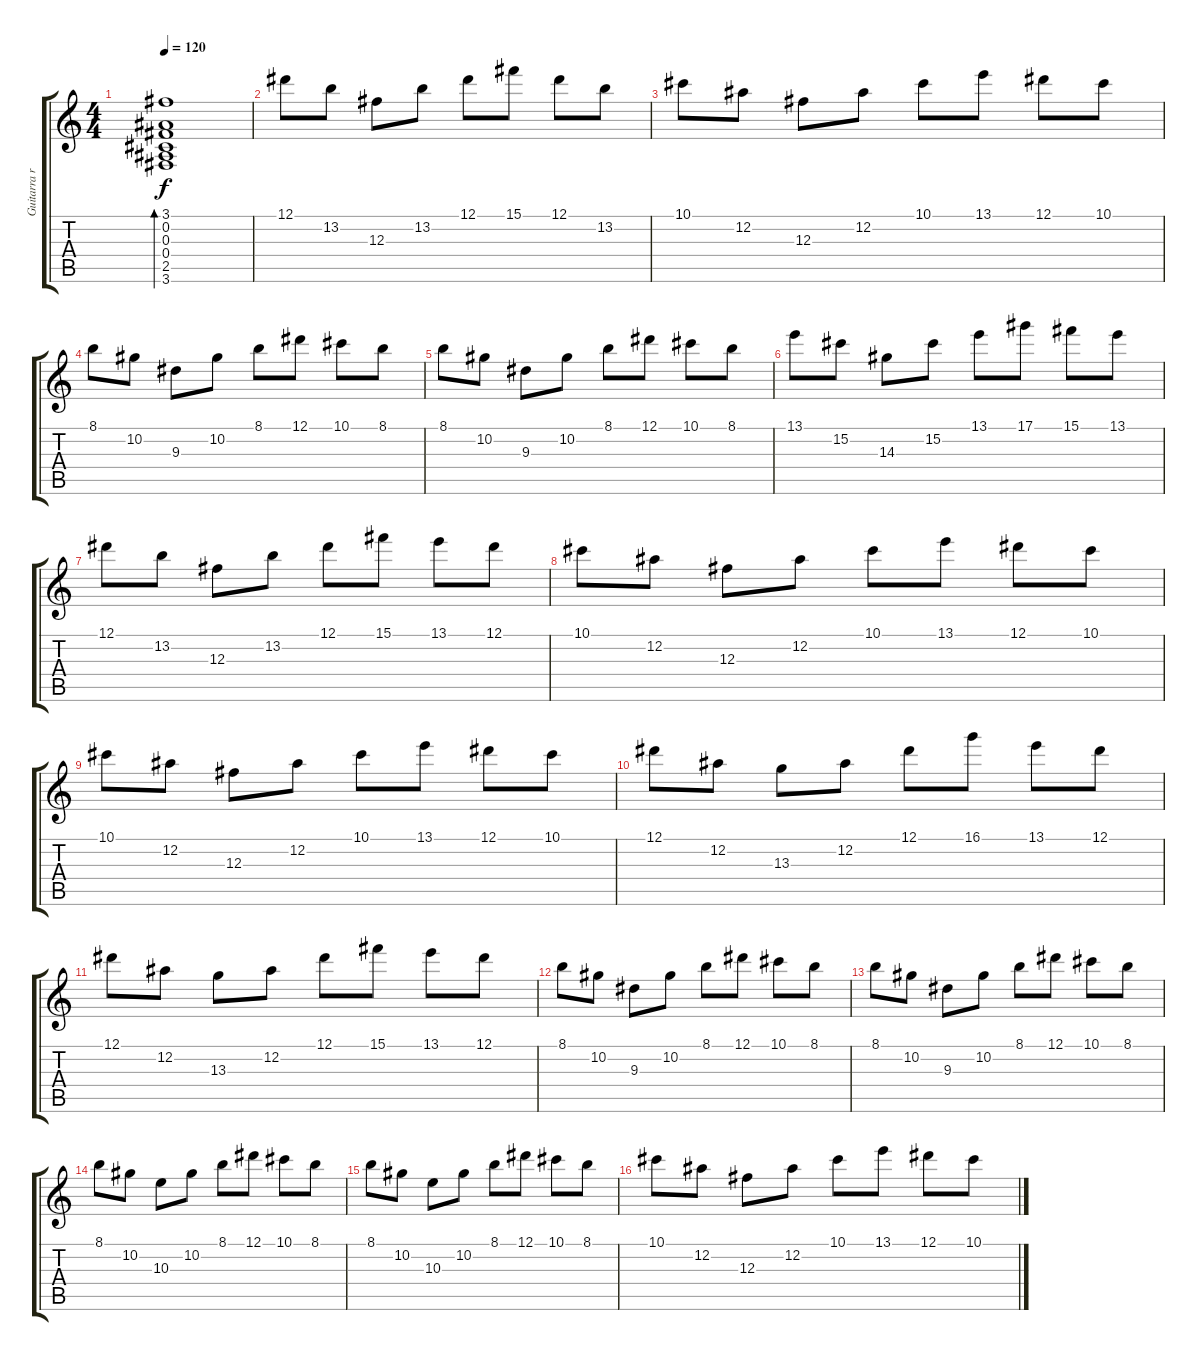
\track ("Guitarra ritmica" "Guitarra r") {instrument acousticguitarsteel}
\staff {score tabs}
\tuning (Eb4 Bb3 Gb3 Db3 Ab2 Eb2) {hide}
\ts (4 4)
\tempo 120
\clef g2
\ks c
(3.1 0.2 0.3 0.4 2.5 3.6).1{bd 240 dy f} |
12.1.8{volume 10} 13.2.8 12.3.8 13.2.8 12.1.8 15.1.8 12.1.8 13.2.8 |
10.1.8 12.2.8 12.3.8 12.2.8 10.1.8 13.1.8 12.1.8 10.1.8 |
8.1.8 10.2.8 9.3.8 10.2.8 8.1.8 12.1.8 10.1.8 8.1.8 |
8.1.8 10.2.8 9.3.8 10.2.8 8.1.8 12.1.8 10.1.8 8.1.8 |
13.1.8 15.2.8 14.3.8 15.2.8 13.1.8 17.1.8 15.1.8 13.1.8 |
12.1.8 13.2.8 12.3.8 13.2.8 12.1.8 15.1.8 13.1.8 12.1.8 |
10.1.8 12.2.8 12.3.8 12.2.8 10.1.8 13.1.8 12.1.8 10.1.8 |
10.1.8 12.2.8 12.3.8 12.2.8 10.1.8 13.1.8 12.1.8 10.1.8 |
12.1.8 12.2.8 13.3.8 12.2.8 12.1.8 16.1.8 13.1.8 12.1.8 |
12.1.8 12.2.8 13.3.8 12.2.8 12.1.8 15.1.8 13.1.8 12.1.8 |
8.1.8 10.2.8 9.3.8 10.2.8 8.1.8 12.1.8 10.1.8 8.1.8 |
8.1.8 10.2.8 9.3.8 10.2.8 8.1.8 12.1.8 10.1.8 8.1.8 |
8.1.8 10.2.8 10.3.8 10.2.8 8.1.8 12.1.8 10.1.8 8.1.8 |
8.1.8 10.2.8 10.3.8 10.2.8 8.1.8 12.1.8 10.1.8 8.1.8 |
10.1.8 12.2.8 12.3.8 12.2.8 10.1.8 13.1.8 12.1.8 10.1.8
